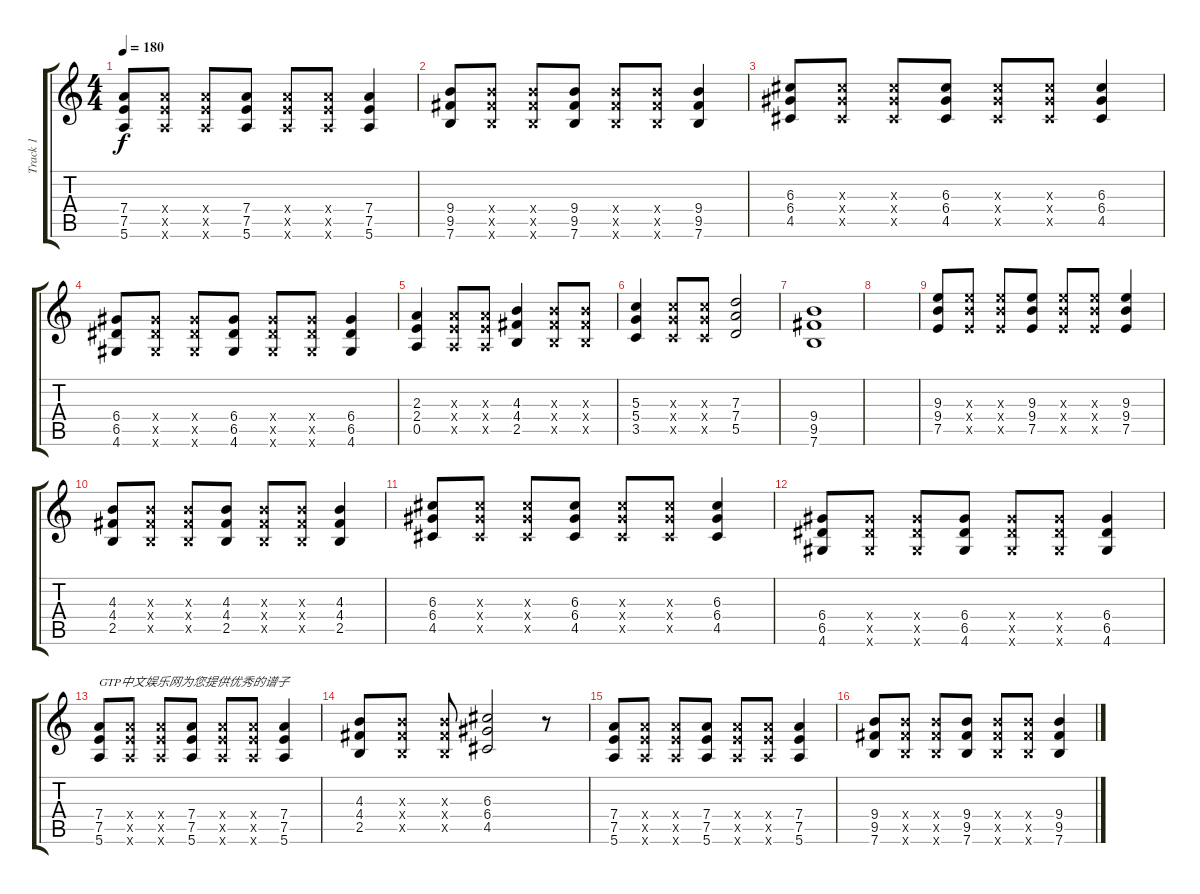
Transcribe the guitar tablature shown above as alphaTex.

\track ("Track 1" "Track 1") {instrument overdrivenguitar}
\staff {score tabs}
\tuning (E4 B3 G3 D3 A2 E2) {hide}
\ts (4 4)
\tempo 180
\clef g2
\ks c
(7.4 7.5 5.6).8{dy f} (7.4{x} 7.5{x} 5.6{x}).8 (7.4{x} 7.5{x} 5.6{x}).8 (7.4 7.5 5.6).8 (7.4{x} 7.5{x} 5.6{x}).8 (7.4{x} 7.5{x} 5.6{x}).8 (7.4 7.5 5.6).4 |
(9.4 9.5 7.6).8 (9.4{x} 9.5{x} 7.6{x}).8 (9.4{x} 9.5{x} 7.6{x}).8 (9.4 9.5 7.6).8 (9.4{x} 9.5{x} 7.6{x}).8 (9.4{x} 9.5{x} 7.6{x}).8 (9.4 9.5 7.6).4 |
(6.3 6.4 4.5).8 (6.3{x} 6.4{x} 4.5{x}).8 (6.3{x} 6.4{x} 4.5{x}).8 (6.3 6.4 4.5).8 (6.3{x} 6.4{x} 4.5{x}).8 (6.3{x} 6.4{x} 4.5{x}).8 (6.3 6.4 4.5).4 |
(6.4 6.5 4.6).8 (6.4{x} 6.5{x} 4.6{x}).8 (6.4{x} 6.5{x} 4.6{x}).8 (6.4 6.5 4.6).8 (6.4{x} 6.5{x} 4.6{x}).8 (6.4{x} 6.5{x} 4.6{x}).8 (6.4 6.5 4.6).4 |
(2.3 2.4 0.5).4 (2.3{x} 2.4{x} 0.5{x}).8 (2.3{x} 2.4{x} 0.5{x}).8 (4.3 4.4 2.5).4 (4.3{x} 4.4{x} 2.5{x}).8 (4.3{x} 4.4{x} 2.5{x}).8 |
(5.3 5.4 3.5).4 (5.3{x} 5.4{x} 3.5{x}).8 (5.3{x} 5.4{x} 3.5{x}).8 (7.3 7.4 5.5).2 |
(9.4 9.5 7.6).1 |
|
(9.3 9.4 7.5).8 (9.3{x} 9.4{x} 7.5{x}).8 (9.3{x} 9.4{x} 7.5{x}).8 (9.3 9.4 7.5).8 (9.3{x} 9.4{x} 7.5{x}).8 (9.3{x} 9.4{x} 7.5{x}).8 (9.3 9.4 7.5).4 |
(4.3 4.4 2.5).8 (4.3{x} 4.4{x} 2.5{x}).8 (4.3{x} 4.4{x} 2.5{x}).8 (4.3 4.4 2.5).8 (4.3{x} 4.4{x} 2.5{x}).8 (4.3{x} 4.4{x} 2.5{x}).8 (4.3 4.4 2.5).4 |
(6.3 6.4 4.5).8 (6.3{x} 6.4{x} 4.5{x}).8 (6.3{x} 6.4{x} 4.5{x}).8 (6.3 6.4 4.5).8 (6.3{x} 6.4{x} 4.5{x}).8 (6.3{x} 6.4{x} 4.5{x}).8 (6.3 6.4 4.5).4 |
(6.4 6.5 4.6).8 (6.4{x} 6.5{x} 4.6{x}).8 (6.4{x} 6.5{x} 4.6{x}).8 (6.4 6.5 4.6).8 (6.4{x} 6.5{x} 4.6{x}).8 (6.4{x} 6.5{x} 4.6{x}).8 (6.4 6.5 4.6).4 |
(7.4 7.5 5.6).8{txt "GTP中文娱乐网为您提供优秀的谱子"} (7.4{x} 7.5{x} 5.6{x}).8 (7.4{x} 7.5{x} 5.6{x}).8 (7.4 7.5 5.6).8 (7.4{x} 7.5{x} 5.6{x}).8 (7.4{x} 7.5{x} 5.6{x}).8 (7.4 7.5 5.6).4 |
(4.3 4.4 2.5).8 (4.3{x} 4.4{x} 2.5{x}).8 (4.3{x} 4.4{x} 2.5{x}).8 (6.3 6.4 4.5).2 r.8 |
(7.4 7.5 5.6).8 (7.4{x} 7.5{x} 5.6{x}).8 (7.4{x} 7.5{x} 5.6{x}).8 (7.4 7.5 5.6).8 (7.4{x} 7.5{x} 5.6{x}).8 (7.4{x} 7.5{x} 5.6{x}).8 (7.4 7.5 5.6).4 |
(9.4 9.5 7.6).8 (9.4{x} 9.5{x} 7.6{x}).8 (9.4{x} 9.5{x} 7.6{x}).8 (9.4 9.5 7.6).8 (9.4{x} 9.5{x} 7.6{x}).8 (9.4{x} 9.5{x} 7.6{x}).8 (9.4 9.5 7.6).4
